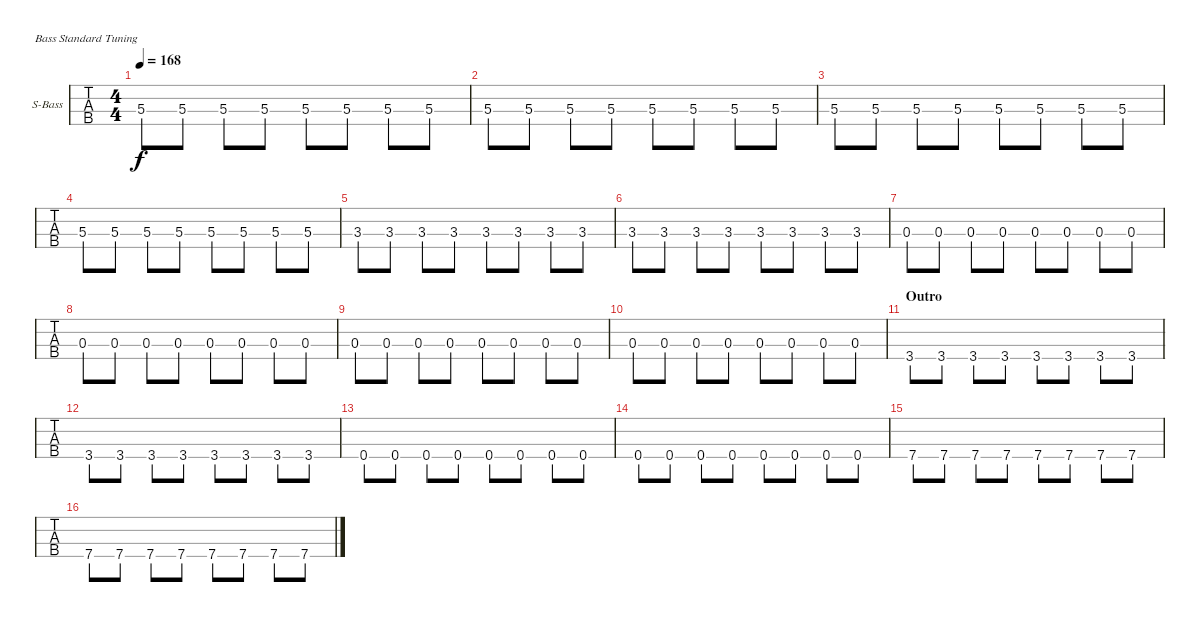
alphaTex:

\bracketExtendMode groupsimilarinstruments
\firstSystemTrackNameOrientation horizontal
\otherSystemsTrackNameOrientation horizontal
\track ("Nikolai" "S-Bass") {instrument synthbass2}
\staff {tabs}
\tuning (G2 D2 A1 E1)
\ts (4 4)
\tempo 168
\clef f4
\ks c
5.3.8{dy f} 5.3.8 5.3.8 5.3.8 5.3.8 5.3.8 5.3.8 5.3.8 |
5.3.8 5.3.8 5.3.8 5.3.8 5.3.8 5.3.8 5.3.8 5.3.8 |
5.3.8 5.3.8 5.3.8 5.3.8 5.3.8 5.3.8 5.3.8 5.3.8 |
5.3.8 5.3.8 5.3.8 5.3.8 5.3.8 5.3.8 5.3.8 5.3.8 |
3.3.8 3.3.8 3.3.8 3.3.8 3.3.8 3.3.8 3.3.8 3.3.8 |
3.3.8 3.3.8 3.3.8 3.3.8 3.3.8 3.3.8 3.3.8 3.3.8 |
0.3.8 0.3.8 0.3.8 0.3.8 0.3.8 0.3.8 0.3.8 0.3.8 |
0.3.8 0.3.8 0.3.8 0.3.8 0.3.8 0.3.8 0.3.8 0.3.8 |
0.3.8 0.3.8 0.3.8 0.3.8 0.3.8 0.3.8 0.3.8 0.3.8 |
0.3.8 0.3.8 0.3.8 0.3.8 0.3.8 0.3.8 0.3.8 0.3.8 |
\section ("" "Outro")
3.4.8 3.4.8 3.4.8 3.4.8 3.4.8 3.4.8 3.4.8 3.4.8 |
3.4.8 3.4.8 3.4.8 3.4.8 3.4.8 3.4.8 3.4.8 3.4.8 |
0.4.8 0.4.8 0.4.8 0.4.8 0.4.8 0.4.8 0.4.8 0.4.8 |
0.4.8 0.4.8 0.4.8 0.4.8 0.4.8 0.4.8 0.4.8 0.4.8 |
7.4.8 7.4.8 7.4.8 7.4.8 7.4.8 7.4.8 7.4.8 7.4.8 |
7.4.8 7.4.8 7.4.8 7.4.8 7.4.8 7.4.8 7.4.8 7.4.8
